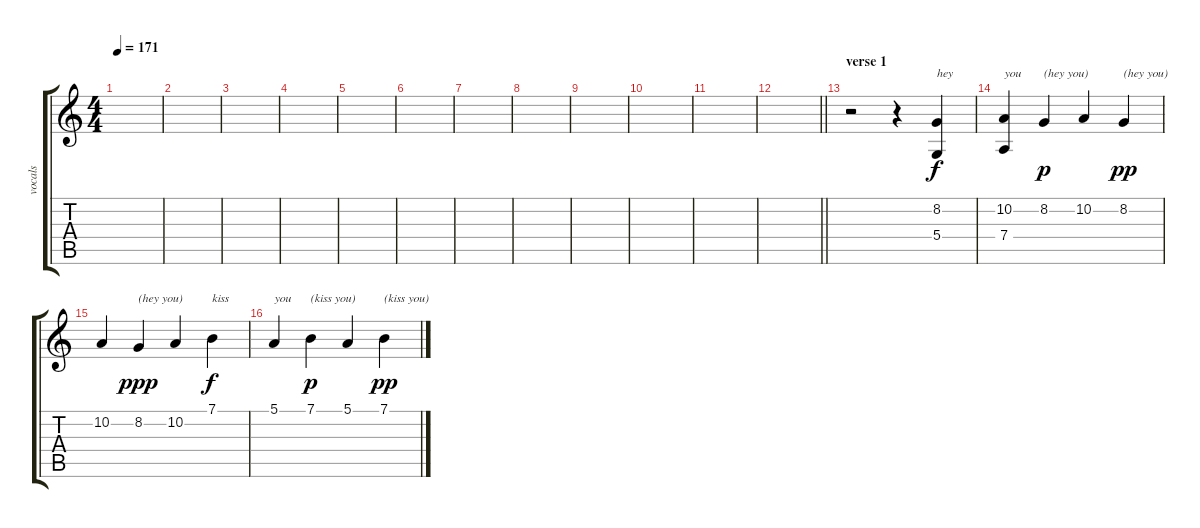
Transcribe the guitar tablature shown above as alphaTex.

\track ("vocals " "vocals ") {instrument altosax}
\staff {score tabs}
\tuning (E4 B3 G3 D3 A2 E2) {hide}
\ts (4 4)
\tempo 171
\clef g2
\ks c
|
|
|
|
|
|
|
|
|
|
|
\barLineRight lightlight
|
\section ("" "verse 1")
r.2 r.4 (8.2 5.4).4{txt "hey"} |
(10.2 7.4).4{txt "you"} 8.2.4{txt "(hey you)" dy p} 10.2.4 8.2.4{txt "(hey you)" dy pp} |
10.2.4 8.2.4{txt "(hey you)" dy ppp} 10.2.4 7.1.4{txt "kiss" dy f} |
5.1.4{txt "you"} 7.1.4{txt "(kiss you)" dy p} 5.1.4 7.1.4{txt "(kiss you)" dy pp}
